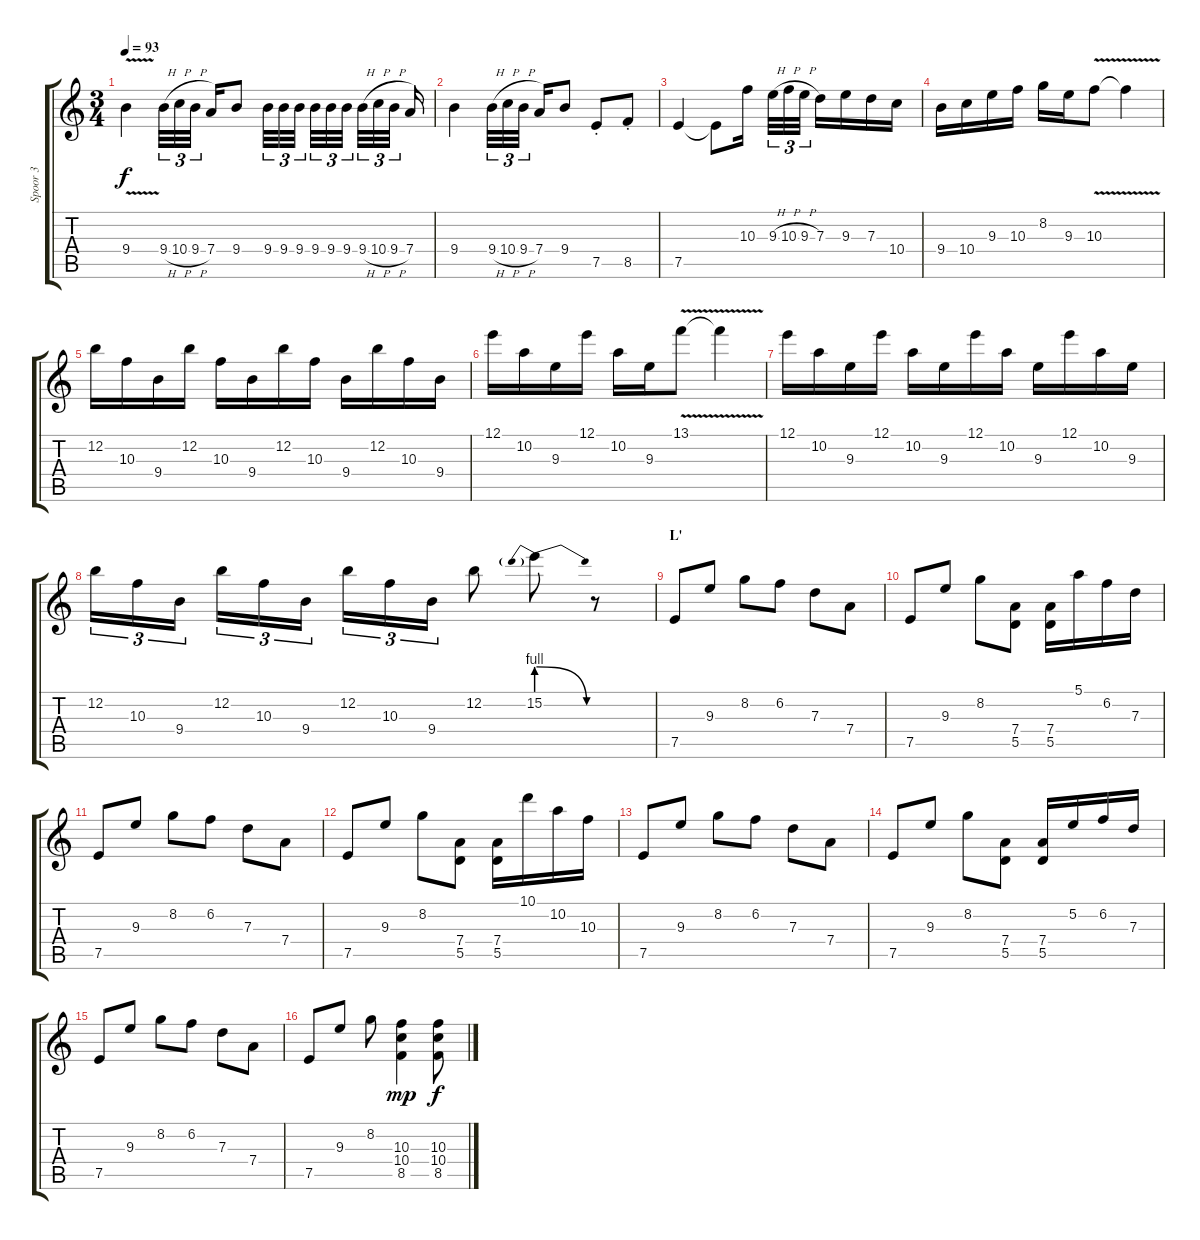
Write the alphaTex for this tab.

\track ("Spoor 3" "Spoor 3") {instrument electricguitarclean}
\staff {score tabs}
\tuning (E4 B3 G3 D3 A2 E2) {hide}
\ts (3 4)
\tempo 93
\clef g2
\ks c
9.4{v}.4{dy f} 9.4{h}.32{tu (3 2)} 10.4{h}.32{tu (3 2)} 9.4{h}.32{tu (3 2)} 7.4.16 9.4.8 9.4.32{tu (3 2)} 9.4.32{tu (3 2)} 9.4.32{tu (3 2)} 9.4.32{tu (3 2)} 9.4.32{tu (3 2)} 9.4.32{tu (3 2)} 9.4{h}.32{tu (3 2)} 10.4{h}.32{tu (3 2)} 9.4{h}.32{tu (3 2)} 7.4.16 |
9.4.4 9.4{h}.32{tu (3 2)} 10.4{h}.32{tu (3 2)} 9.4{h}.32{tu (3 2)} 7.4.16 9.4.8 7.5{st}.8 8.5{st}.8 |
7.5.4 7.5{t}.8 10.3.16 9.3{h}.32{tu (3 2)} 10.3{h}.32{tu (3 2)} 9.3{h}.32{tu (3 2)} 7.3.16 9.3.16 7.3.16 10.4.16 |
9.4.16 10.4.16 9.3.16 10.3.16 8.2.16 9.3.16 10.3{v}.8 10.3{t}.4 |
12.2.16 10.3.16 9.4.16 12.2.16 10.3.16 9.4.16 12.2.16 10.3.16 9.4.16 12.2.16 10.3.16 9.4.16 |
12.1.16 10.2.16 9.3.16 12.1.16 10.2.16 9.3.16 13.1{v}.8 13.1{t}.4 |
12.1.16 10.2.16 9.3.16 12.1.16 10.2.16 9.3.16 12.1.16 10.2.16 9.3.16 12.1.16 10.2.16 9.3.16 |
12.2.16{tu (3 2)} 10.3.16{tu (3 2)} 9.4.16{tu (3 2)} 12.2.16{tu (3 2)} 10.3.16{tu (3 2)} 9.4.16{tu (3 2)} 12.2.16{tu (3 2)} 10.3.16{tu (3 2)} 9.4.16{tu (3 2)} 12.2.8 15.2{be (prebendrelease 0 4 60 0)}.8 r.8 |
\section ("" "L'")
7.5.8 9.3.8 8.2.8 6.2.8 7.3.8 7.4.8 |
7.5.8 9.3.8 8.2.8 (7.4 5.5).8 (7.4 5.5).16 5.1.16 6.2.16 7.3.16 |
7.5.8 9.3.8 8.2.8 6.2.8 7.3.8 7.4.8 |
7.5.8 9.3.8 8.2.8 (7.4 5.5).8 (7.4 5.5).16 10.1.16 10.2.16 10.3.16 |
7.5.8 9.3.8 8.2.8 6.2.8 7.3.8 7.4.8 |
7.5.8 9.3.8 8.2.8 (7.4 5.5).8 (7.4 5.5).16 5.2.16 6.2.16 7.3.16 |
7.5.8 9.3.8 8.2.8 6.2.8 7.3.8 7.4.8 |
7.5.8 9.3.8 8.2.8 (10.3 10.4 8.5).4{dy mp} (10.3 10.4 8.5).8{dy f}
